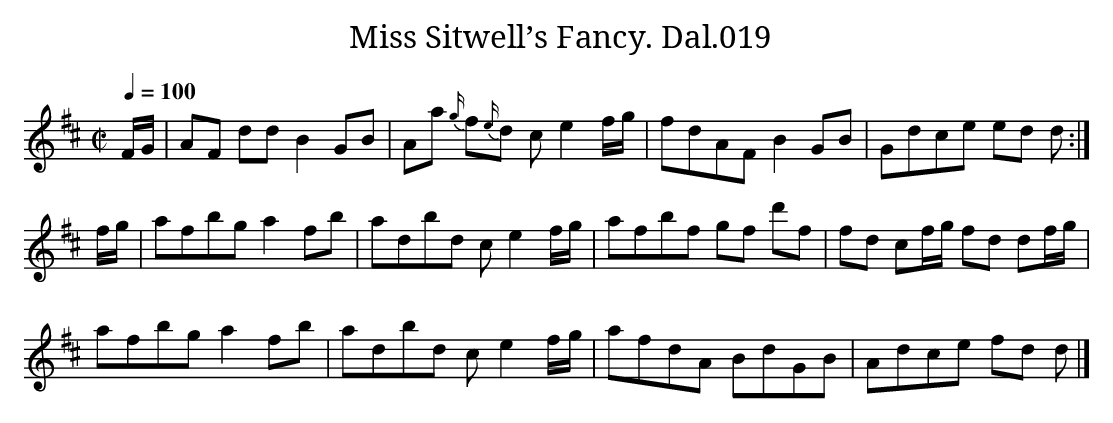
X:1
T:Miss Sitwell’s Fancy. Dal.019
M:C|
L:1/8
Q:1/4=100
K:D
F/G/ | AF dd B2 GB | Aa {g/}f{e/}d ce2 f/g/ | fdAF B2 GB | Gdce ed d:|
f/g/ |afbg a2 fb | adbd ce2 f/g/ | afbf gf d'f | fd cf/g/ fd df/g/|
afbg a2 fb | adbd ce2 f/g/ |afdA BdGB | Adce fd d |]
